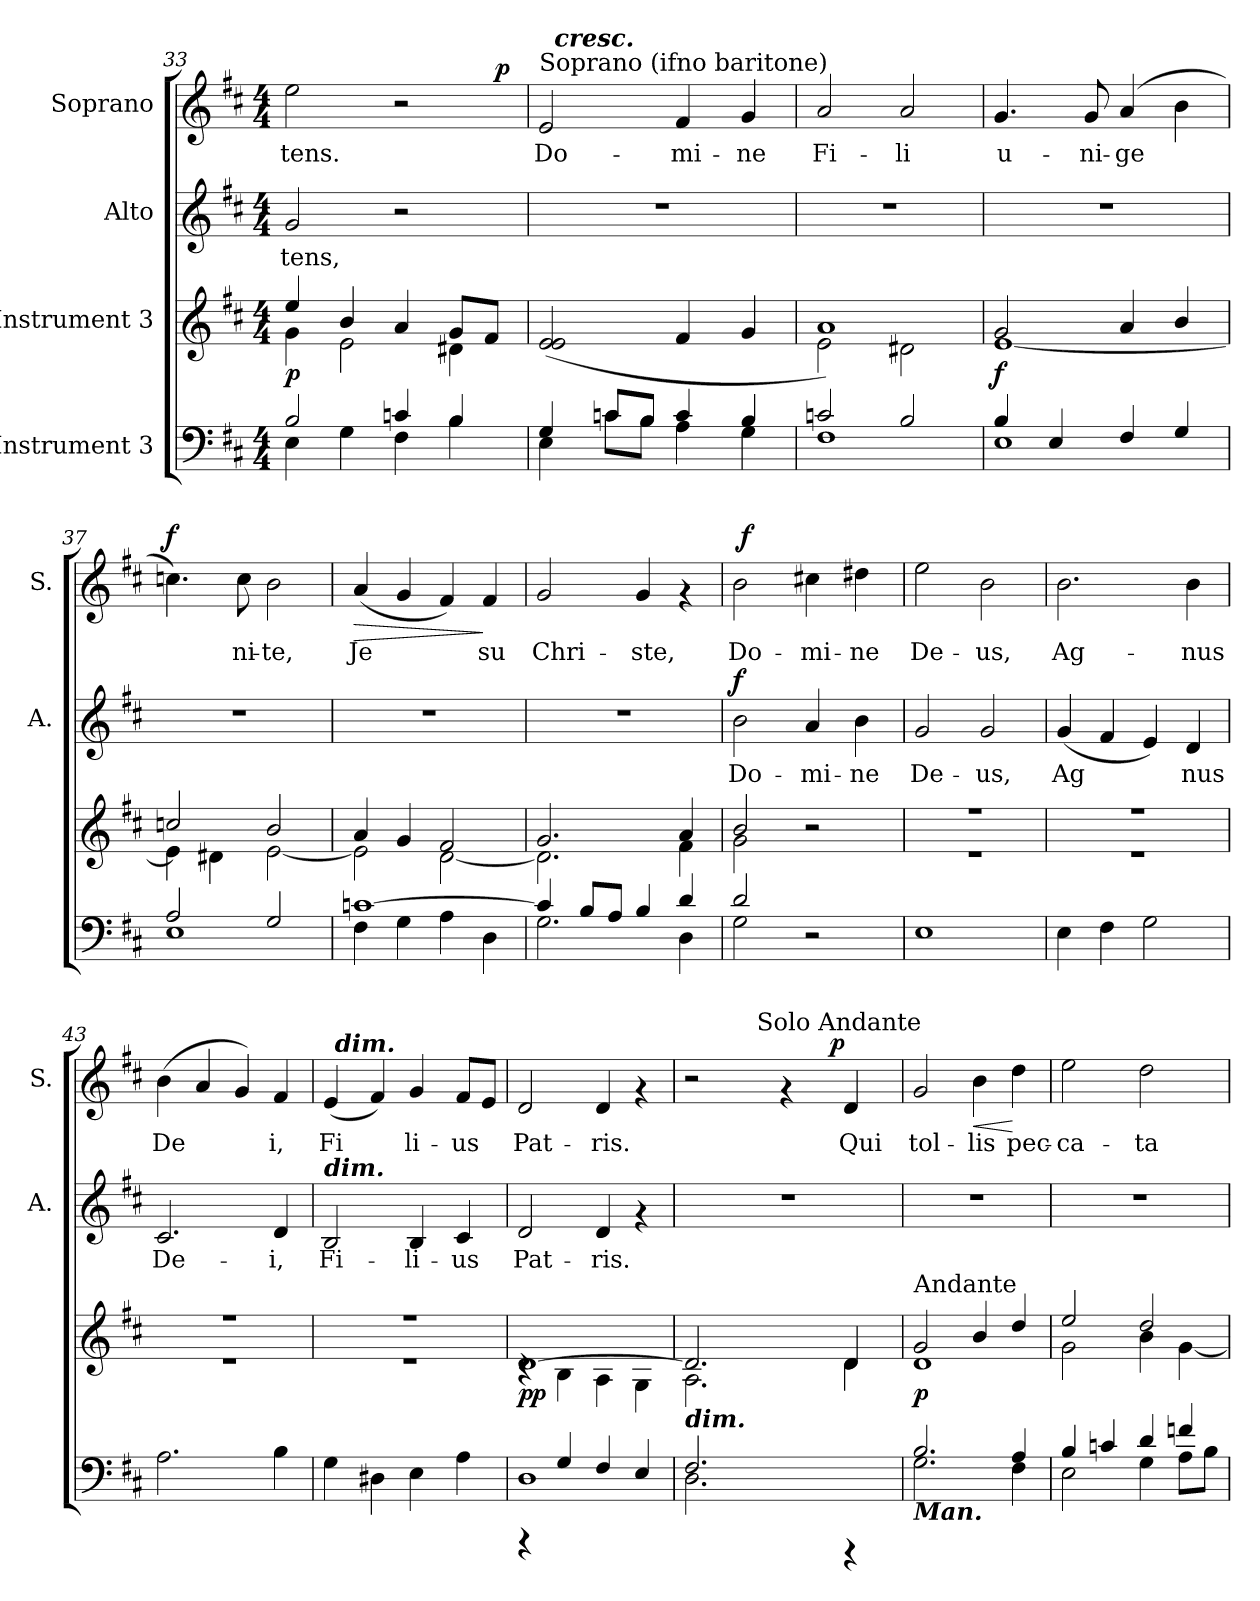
**kern	**kern	**dynam	**kern	**text	**dynam	**kern	**text	**dynam
*part4	*part3	*part3	*part2	*part2	*part2	*part1	*part1	*part1
*staff4	*staff3	*staff3	*staff2	*staff2	*staff2	*staff1	*staff1	*staff1
*I"Instrument 3	*I"Instrument 3	*	*I"Alto	*	*	*I"Soprano	*	*
*	*	*	*I'A.	*	*	*I'S.	*	*
*clefF4	*clefG2	*	*clefG2	*	*	*clefG2	*	*
*k[f#c#]	*k[f#c#]	*	*k[f#c#]	*	*	*k[f#c#]	*	*
*D:	*D:	*	*D:	*	*	*D:	*	*
*M4/4	*M4/4	*	*M4/4	*	*	*M4/4	*	*
=33	=33	=33	=33	=33	=33	=33	=33	=33
*^	*^	*	*	*	*	*	*	*
!	!	!	!	!LO:DY:b	!	!LO:LY:b:cj	!	!	!LO:LY:b:cj	!
*	*	*	*	*	*	*	*	*^	*	*
2B/	4E\	4ee/	4g\	p	2g/	-tens,	.	2ee\	2ryy	-tens.	.
.	4G\	4b/	2e\	.	.	.	.	.	.	.	.
4cn/	4F#\	4a/	.	.	2r	.	.	2r	4ryy	.	.
4B/	4B\	8g/L	4d#X\	.	.	.	.	.	8ryy	.	.
.	.	8f#/J	.	.	.	.	.	.	64ryy	.	.
!	!	!	!	!	!	!	!	!	!	!	!LO:DY:a
.	.	.	.	.	.	.	.	.	16..ryy	.	p
=34	=34	=34	=34	=34	=34	=34	=34	=34	=34	=34	=34
!	!	!	!	!	!	!	!	!LO:TX:a:t=Soprano (ifno baritone)	!	!	!
!	!	!	!	!	!	!	!	!	!	!LO:LY:b:cj	!
*	*	*v	*v	*	*	*	*	*	*	*	*
4G/	4E\	(<2e/ 2e/	.	1r	.	.	2e/	32ryy	Do-	.
!	!	!	!	!	!	!	!	!LO:TX:a:Bi:t=cresc.	!	!
.	.	.	.	.	.	.	.	2ryy	.	.
8cn/L	8c\L	.	.	.	.	.	.	.	.	.
8B/J	8B\J	.	.	.	.	.	.	.	.	.
!	!	!	!	!	!	!	!	!	!LO:LY:b:cj	!
4c/	4A\	4f#/	.	.	.	.	4f#/	.	-mi-	.
.	.	.	.	.	.	.	.	4...ryy	.	.
!	!	!	!	!	!	!	!	!	!LO:LY:b:cj	!
4B/	4G\	4g/	.	.	.	.	4g/	.	-ne	.
=35	=35	=35	=35	=35	=35	=35	=35	=35	=35	=35
*	*	*^	*	*	*	*	*	*	*	*
!	!	!	!	!	!	!	!	!	!	!LO:LY:b:cj	!
*	*	*	*	*	*	*	*	*v	*v	*	*
2cn/	1F#	1a)	2e\	.	1r	.	.	2a/	Fi-	.
!	!	!	!	!	!	!	!	!	!LO:LY:b:cj	!
2B/	.	.	2d#X\	.	.	.	.	2a/	-li	.
=36	=36	=36	=36	=36	=36	=36	=36	=36	=36	=36
!	!	!	!	!LO:DY:b	!	!	!	!	!LO:LY:b:cj	!
4B/	1E	2g/	[>1e	f	1r	.	.	4.g/	u-	.
4E/	.	.	.	.	.	.	.	.	.	.
!	!	!	!	!	!	!	!	!	!LO:LY:b:cj	!
.	.	.	.	.	.	.	.	8g/	-ni-	.
!	!	!	!	!	!	!	!	!	!LO:LY:b:cj	!
4F#/	.	4a/	.	.	.	.	.	(>4a/	-ge-	.
!	!	!	!	!	!	!	!	!	!LO:LY:b:cj	!
4G/	.	4b/	.	.	.	.	.	4b\	--	.
!!LO:PB:g=z
=37	=37	=37	=37	=37	=37	=37	=37	=37	=37	=37
!	!	!	!	!	!	!	!	!	!LO:LY:b:cj	!LO:DY:a
2A/	1E	2ccn/	4e\]	.	1r	.	.	4.ccn\)	--	f
.	.	.	4d#X\	.	.	.	.	.	.	.
!	!	!	!	!	!	!	!	!	!LO:LY:b:cj	!
.	.	.	.	.	.	.	.	8cc\	-ni-	.
!	!	!	!	!	!	!	!	!	!LO:LY:b:cj	!
2G/	.	2b/	[<2e\	.	.	.	.	2b\	-te,	.
=38	=38	=38	=38	=38	=38	=38	=38	=38	=38	=38
!	!	!	!	!	!	!	!	!	!LO:LY:b:cj	!LO:HP:b
[>1cn	4F#\	4a/	2e\]	.	1r	.	.	(<4a/	Je-	>
!	!	!	!	!	!	!	!	!	!LO:LY:b:cj	!
.	4G\	4g/	.	.	.	.	.	4g/	--	.
!	!	!	!	!	!	!	!	!	!LO:LY:b:cj	!
.	4A\	2f#/	[<2d\	.	.	.	.	4f#/)	--	.
!	!	!	!	!	!	!	!	!	!LO:LY:b:cj	!
.	4D\	.	.	.	.	.	.	4f#/	-su	]
=39	=39	=39	=39	=39	=39	=39	=39	=39	=39	=39
!	!	!	!	!	!	!	!	!	!LO:LY:b:cj	!
4c/]	2.G\	2.g/	2.d\]	.	1r	.	.	2g/	Chri-	.
8B/L	.	.	.	.	.	.	.	.	.	.
8A/J	.	.	.	.	.	.	.	.	.	.
!	!	!	!	!	!	!	!	!	!LO:LY:b:cj	!
4B/	.	.	.	.	.	.	.	4g/	-ste,	.
4d/	4D\	4a/	4f#\	.	.	.	.	4rf	.	.
=40	=40	=40	=40	=40	=40	=40	=40	=40	=40	=40
!	!	!	!	!	!	!LO:LY:b:cj	!LO:DY:a	!	!LO:LY:b:cj	!
*	*	*	*	*	*	*	*	*^	*	*
2d/	2G\	2b/	2g\	.	2b\	Do-	f	2b\	64ryy	Do-	.
!	!	!	!	!	!	!	!	!	!	!	!LO:DY:a
.	.	.	.	.	.	.	.	.	2ryy	.	f
!	!	!	!	!	!	!LO:LY:b:cj	!	!	!	!LO:LY:b:cj	!
2r	2ryy	2r	2ryy	.	4a/	-mi-	.	4cc#X\	.	-mi-	.
.	.	.	.	.	.	.	.	.	4ryy	.	.
!	!	!	!	!	!	!LO:LY:b:cj	!	!	!	!LO:LY:b:cj	!
.	.	.	.	.	4b\	-ne	.	4dd#X\	.	-ne	.
.	.	.	.	.	.	.	.	.	8...ryy	.	.
=41	=41	=41	=41	=41	=41	=41	=41	=41	=41	=41	=41
!	!	!	!	!	!	!LO:LY:b:cj	!	!	!	!LO:LY:b:cj	!
*v	*v	*	*	*	*	*	*	*v	*v	*	*
1E	1r	1r	.	2g/	De-	.	2ee\	De-	.
!	!	!	!	!	!LO:LY:b:cj	!	!	!LO:LY:b:cj	!
.	.	.	.	2g/	-us,	.	2b\	-us,	.
=42	=42	=42	=42	=42	=42	=42	=42	=42	=42
!	!	!	!	!	!LO:LY:b:cj	!	!	!LO:LY:b:cj	!
4E\	1r	1r	.	(<4g/	Ag-	.	2.b\	Ag-	.
!	!	!	!	!	!LO:LY:b:cj	!	!	!	!
4F#\	.	.	.	4f#/	--	.	.	.	.
!	!	!	!	!	!LO:LY:b:cj	!	!	!	!
2G\	.	.	.	4e/)	--	.	.	.	.
!	!	!	!	!	!LO:LY:b:cj	!	!	!LO:LY:b:cj	!
.	.	.	.	4d/	-nus	.	4b\	-nus	.
!!LO:LB:g=z
=43	=43	=43	=43	=43	=43	=43	=43	=43	=43
!	!	!	!	!	!LO:LY:b:cj	!	!	!LO:LY:b:cj	!
2.A\	1r	1r	.	2.c#/	De-	.	(<4b\	De-	.
!	!	!	!	!	!	!	!	!LO:LY:b:cj	!
.	.	.	.	.	.	.	4a/	--	.
!	!	!	!	!	!	!	!	!LO:LY:b:cj	!
.	.	.	.	.	.	.	4g/)	--	.
!	!	!	!	!	!LO:LY:b:cj	!	!	!LO:LY:b:cj	!
4B\	.	.	.	4d/	-i,	.	4f#/	-i,	.
=44	=44	=44	=44	=44	=44	=44	=44	=44	=44
!	!	!	!	!LO:TX:a:Bi:t=dim.	!	!	!	!	!
!	!	!	!	!	!LO:LY:b:cj	!	!	!LO:LY:b:cj	!
*	*	*	*	*	*	*	*^	*	*
4G\	1r	1r	.	2B/	Fi-	.	(<4e/	32ryy	Fi-	.
!	!	!	!	!	!	!	!	!LO:TX:a:Bi:t=dim.	!	!
.	.	.	.	.	.	.	.	2ryy	.	.
!	!	!	!	!	!	!	!	!	!LO:LY:b:cj	!
4D#X\	.	.	.	.	.	.	4f#/)	.	--	.
!	!	!	!	!	!LO:LY:b:cj	!	!	!	!LO:LY:b:cj	!
4E\	.	.	.	4B/	-li-	.	4g/	.	-li-	.
.	.	.	.	.	.	.	.	4...ryy	.	.
!	!	!	!	!	!LO:LY:b:cj	!	!	!	!LO:LY:b:cj	!
4A\	.	.	.	4c#/	-us	.	8f#/L	.	-us	.
!	!	!	!	!	!	!	!	!	!LO:LY:b:cj	!
.	.	.	.	.	.	.	8e/J	.	.	.
=45	=45	=45	=45	=45	=45	=45	=45	=45	=45	=45
*^	*	*	*	*	*	*	*	*	*	*
!	!	!	!	!LO:DY:b	!	!LO:LY:b:cj	!	!	!	!LO:LY:b:cj	!
*	*	*	*	*	*	*	*	*v	*v	*	*
4rEEE	1D	[>1d	4rB	pp	2d/	Pat-	.	2d/	Pat-	.
4G/	.	.	4B\	.	.	.	.	.	.	.
!	!	!	!	!	!	!LO:LY:b:cj	!	!	!LO:LY:b:cj	!
4F#/	.	.	4A\	.	4d/	-ris.	.	4d/	-ris.	.
4E/	.	.	4G\	.	4rf	.	.	4rf	.	.
=46	=46	=46	=46	=46	=46	=46	=46	=46	=46	=46
*	*	*	*	*	*	*	*	*^	*	*
!	!	!LO:TX:b:Bi:t=dim.	!	!	!	!	!	!	!	!	!
*	*	*	*	*	*	*	*	*	*^	*	*
2.F#/	2.D\	2.d/]	2.A\	.	1r	.	.	2r	2ryy	4ryy	.	.
.	.	.	.	.	.	.	.	.	.	8ryy	.	.
.	.	.	.	.	.	.	.	.	.	64ryy	.	.
*	*	*	*	*	*	*	*	*MM84	*	*	*	*
!	!	!	!	!	!	!	!	!	!	!LO:TX:a:t=Solo Andante	!	!
.	.	.	.	.	.	.	.	.	.	2ryy	.	.
.	.	.	.	.	.	.	.	4rf	8ryy	.	.	.
.	.	.	.	.	.	.	.	.	16ryy	.	.	.
.	.	.	.	.	.	.	.	.	64ryy	.	.	.
!	!	!	!	!	!	!	!	!	!	!	!	!LO:DY:a
.	.	.	.	.	.	.	.	.	4ryy	.	.	p
!	!	!	!	!	!	!	!	!	!	!	!LO:LY:b:cj	!
4rCCC	4ryy	4d/	4d\	.	.	.	.	4d/	.	.	Qui	.
.	.	.	.	.	.	.	.	.	.	16..ryy	.	.
.	.	.	.	.	.	.	.	.	32.ryy	.	.	.
*	*	*	*	*	*	*	*	*v	*v	*v	*	*
=47	=47	=47	=47	=47	=47	=47	=47	=47	=47	=47
*	*	*MM84	*	*	*	*	*	*	*	*
*	*	*	*	*	*	*	*	*^	*	*
*	*	*	*	*	*	*	*	*	*^	*	*
!	!	!LO:TX:a:t=Andante	!	!	!	!	!	!	!	!	!	!
!LO:TX:b:Bi:t=Man.	!	!	!	!	!	!	!	!	!	!	!	!
!	!	!	!	!LO:DY:b	!	!	!	!	!	!	!LO:LY:b:cj	!
*	*	*	*	*	*	*	*	*v	*v	*v	*	*
2.B/	2.G\	2g/	1d	p	1r	.	.	2g/	tol-	.
!	!	!	!	!	!	!	!	!	!LO:LY:b:cj	!LO:HP:b
.	.	4b/	.	.	.	.	.	4b\	-lis	<
!	!	!	!	!	!	!	!	!	!LO:LY:b:cj	!
4A/	4F#\	4dd/	.	.	.	.	.	4dd\	pec-	[
=48	=48	=48	=48	=48	=48	=48	=48	=48	=48	=48
!	!	!	!	!	!	!	!	!	!LO:LY:b:cj	!
4B/	2E\	2ee/	2g\	.	1r	.	.	2ee\	-ca-	.
4cn/	.	.	.	.	.	.	.	.	.	.
!	!	!	!	!	!	!	!	!	!LO:LY:b:cj	!
4d/	4G\	2dd/	4b\	.	.	.	.	2dd\	-ta	.
4fn/	8A\L	.	[<4g\	.	.	.	.	.	.	.
.	8B\J	.	.	.	.	.	.	.	.	.
*v	*v	*	*	*	*	*	*	*	*	*
*	*v	*v	*	*	*	*	*	*	*
=	=	=	=	=	=	=	=	=
*-	*-	*-	*-	*-	*-	*-	*-	*-
